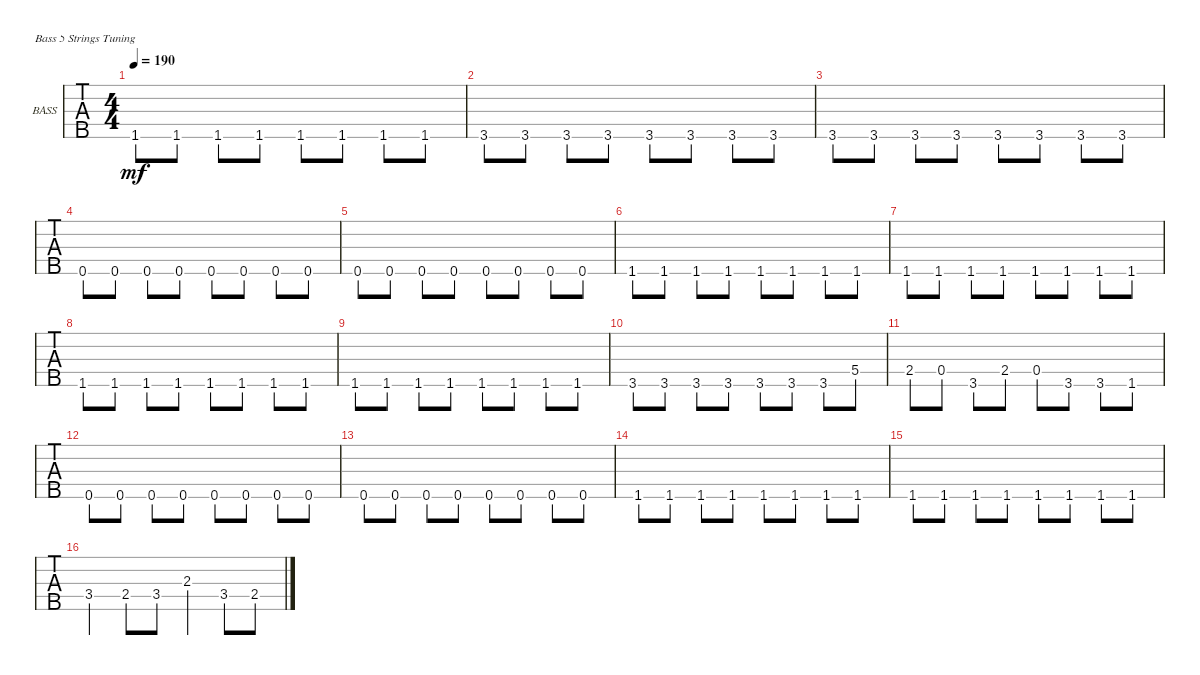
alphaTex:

\defaultSystemsLayout 4
\bracketExtendMode groupsimilarinstruments
\firstSystemTrackNameOrientation horizontal
\otherSystemsTrackNameOrientation horizontal
\track ("Bass" "BASS") {instrument electricbassfinger}
\staff {tabs}
\tuning (G2 D2 A1 E1 B0)
\ts (4 4)
\tempo 190
\clef f4
\ks c
1.5.8{dy mf} 1.5.8 1.5.8 1.5.8 1.5.8 1.5.8 1.5.8 1.5.8 |
3.5.8 3.5.8 3.5.8 3.5.8 3.5.8 3.5.8 3.5.8 3.5.8 |
3.5.8 3.5.8 3.5.8 3.5.8 3.5.8 3.5.8 3.5.8 3.5.8 |
0.5.8 0.5.8 0.5.8 0.5.8 0.5.8 0.5.8 0.5.8 0.5.8 |
0.5.8 0.5.8 0.5.8 0.5.8 0.5.8 0.5.8 0.5.8 0.5.8 |
1.5.8 1.5.8 1.5.8 1.5.8 1.5.8 1.5.8 1.5.8 1.5.8 |
1.5.8 1.5.8 1.5.8 1.5.8 1.5.8 1.5.8 1.5.8 1.5.8 |
1.5.8 1.5.8 1.5.8 1.5.8 1.5.8 1.5.8 1.5.8 1.5.8 |
1.5.8 1.5.8 1.5.8 1.5.8 1.5.8 1.5.8 1.5.8 1.5.8 |
3.5.8 3.5.8 3.5.8 3.5.8 3.5.8 3.5.8 3.5.8 5.4.8 |
2.4.8 0.4.8 3.5.8 2.4.8 0.4.8 3.5.8 3.5.8 1.5.8 |
0.5.8 0.5.8 0.5.8 0.5.8 0.5.8 0.5.8 0.5.8 0.5.8 |
0.5.8 0.5.8 0.5.8 0.5.8 0.5.8 0.5.8 0.5.8 0.5.8 |
1.5.8 1.5.8 1.5.8 1.5.8 1.5.8 1.5.8 1.5.8 1.5.8 |
1.5.8 1.5.8 1.5.8 1.5.8 1.5.8 1.5.8 1.5.8 1.5.8 |
3.4.4 2.4.8 3.4.8 2.3.4 3.4.8 2.4.8
